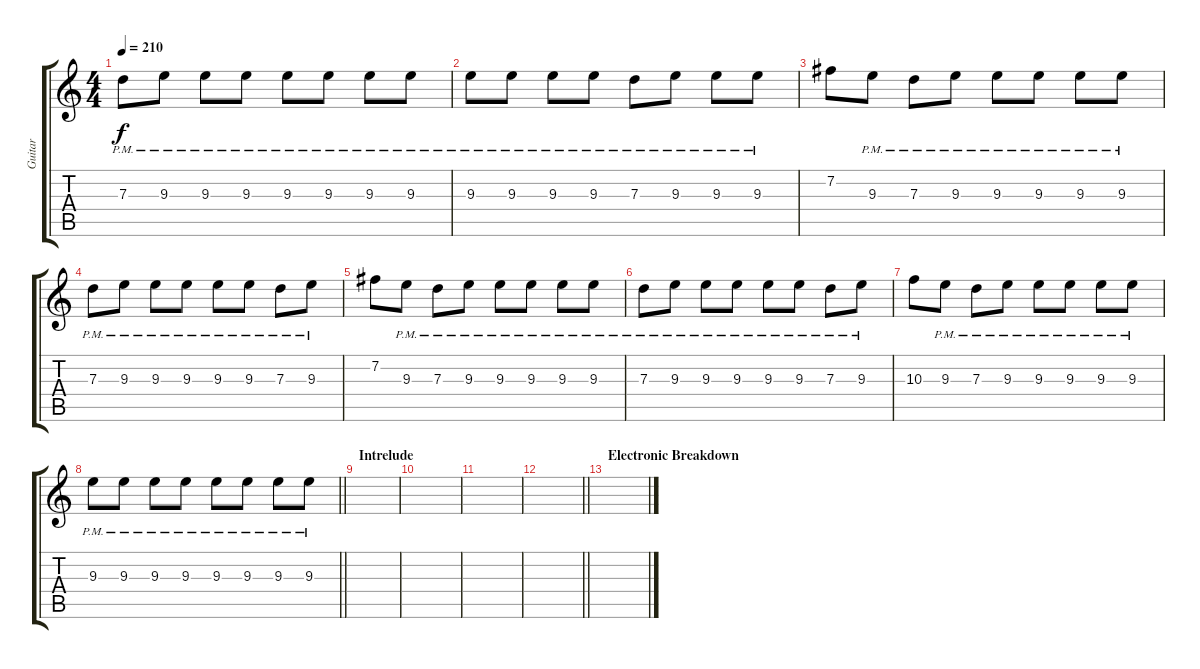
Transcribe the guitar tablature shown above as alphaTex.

\track ("Guitar" "Guitar") {instrument distortionguitar}
\staff {score tabs}
\tuning (E4 B3 G3 D3 A2 D2) {hide}
\ts (4 4)
\tempo 210
\clef g2
\ks c
7.3{pm}.8{dy f} 9.3{pm}.8 9.3{pm}.8 9.3{pm}.8 9.3{pm}.8 9.3{pm}.8 9.3{pm}.8 9.3{pm}.8 |
9.3{pm}.8 9.3{pm}.8 9.3{pm}.8 9.3{pm}.8 7.3{pm}.8 9.3{pm}.8 9.3{pm}.8 9.3{pm}.8 |
7.2.8 9.3{pm}.8 7.3{pm}.8 9.3{pm}.8 9.3{pm}.8 9.3{pm}.8 9.3{pm}.8 9.3{pm}.8 |
7.3{pm}.8 9.3{pm}.8 9.3{pm}.8 9.3{pm}.8 9.3{pm}.8 9.3{pm}.8 7.3{pm}.8 9.3{pm}.8 |
7.2.8 9.3{pm}.8 7.3{pm}.8 9.3{pm}.8 9.3{pm}.8 9.3{pm}.8 9.3{pm}.8 9.3{pm}.8 |
7.3{pm}.8 9.3{pm}.8 9.3{pm}.8 9.3{pm}.8 9.3{pm}.8 9.3{pm}.8 7.3{pm}.8 9.3{pm}.8 |
10.3.8 9.3{pm}.8 7.3{pm}.8 9.3{pm}.8 9.3{pm}.8 9.3{pm}.8 9.3{pm}.8 9.3{pm}.8 |
\barLineRight lightlight
9.3{pm}.8 9.3{pm}.8 9.3{pm}.8 9.3{pm}.8 9.3{pm}.8 9.3{pm}.8 9.3{pm}.8 9.3{pm}.8 |
\section ("" "Intrelude")
|
|
|
\barLineRight lightlight
|
\section ("" "Electronic Breakdown")
